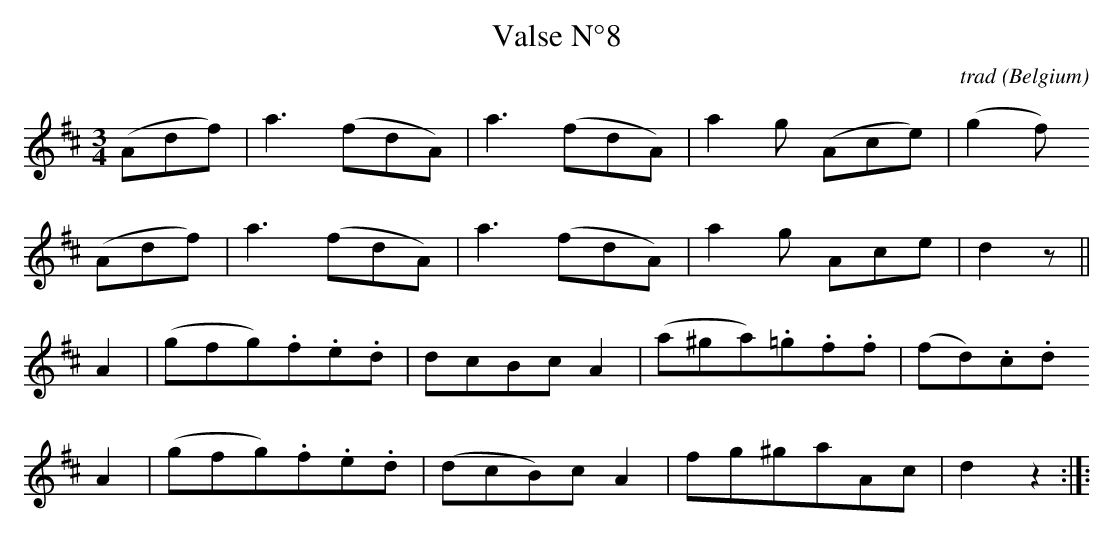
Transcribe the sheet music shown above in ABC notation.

X:1
T:Valse N°8
C:trad
O:Belgium
M:3/4
K:Dmaj
L:1/8
(Adf)|a3 (fdA)|a3 (fdA)|a2g (Ace)|(g2f)
(Adf)|a3 (fdA)|a3 (fdA)|a2g Ace|d2 z||
A2|(gfg).f.e.d|dcBc A2|(a^ga).=g.f.f|(fd).c.d
A2|(gfg).f.e.d|(dcB)c A2|fg^gaAc|d2z2:|]:
